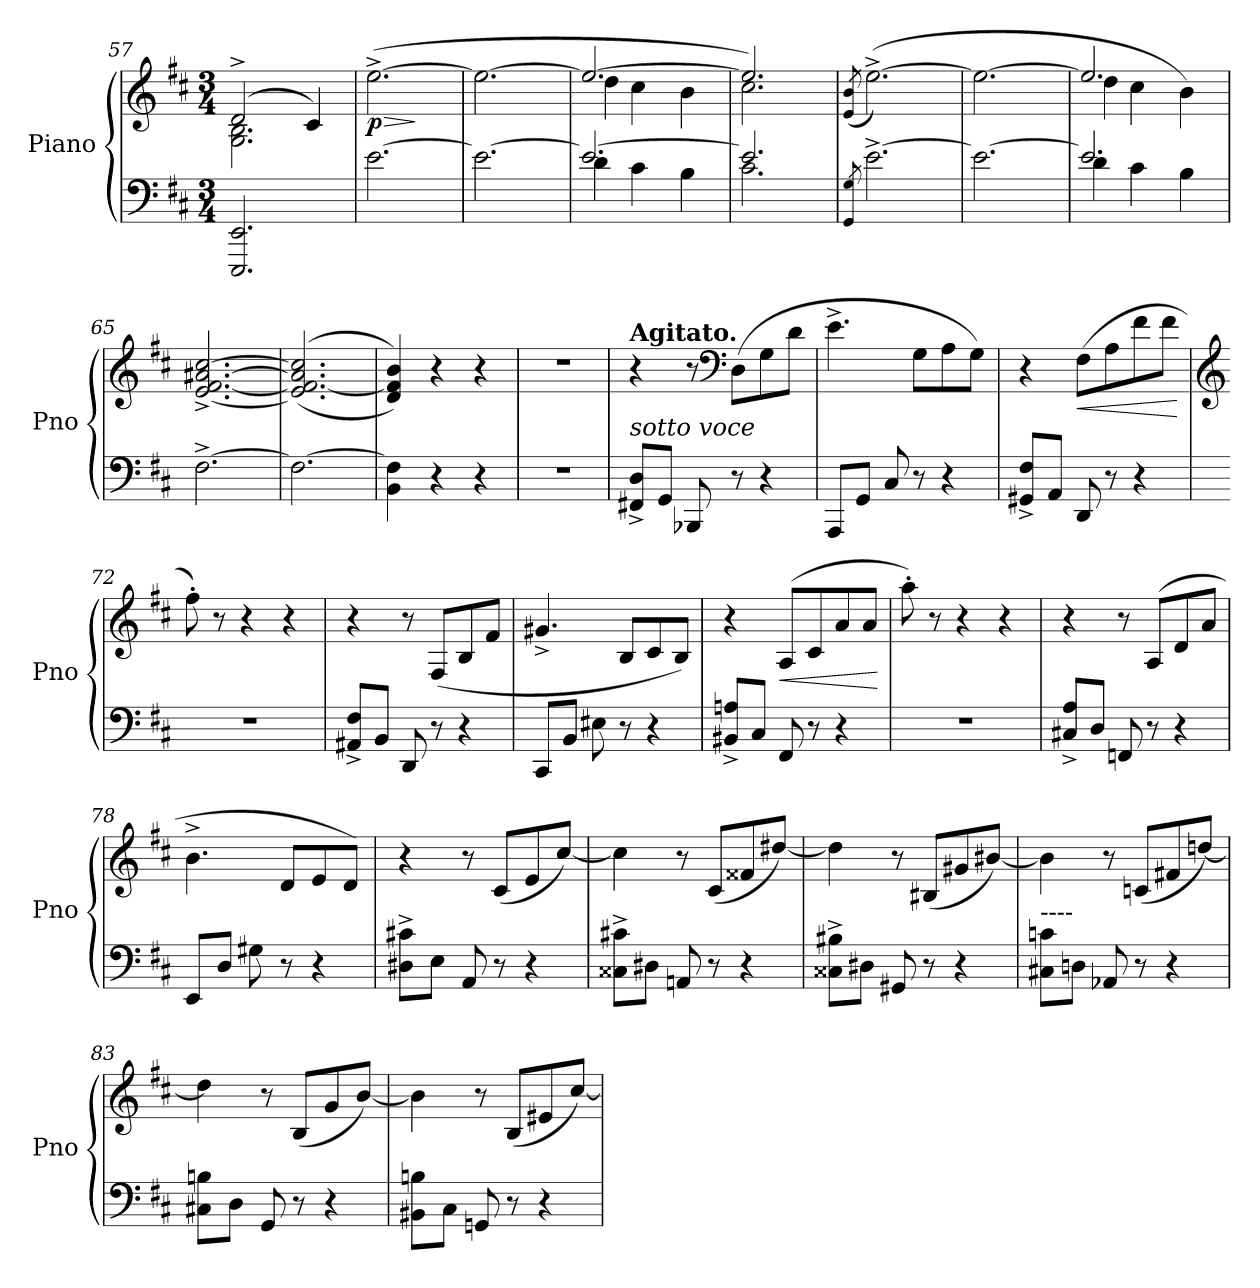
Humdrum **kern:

**kern	**kern	**dynam
*part1	*part1	*part1
*staff2	*staff1	*staff1/2
*I"Piano	*	*
*I'Pno	*	*
!!LO:LB:g=z
*clefF4	*clefG2	*
*k[f#c#]	*k[f#c#]	*
*M3/4	*M3/4	*
=57	=57	=57
*	*^	*
2.EEE/ 2.EE/	(2d^/	2.G\ 2.B\	.
.	4c#/)	.	.
*	*v	*v	*
=58	=58	=58
!	!	!LO:HP:b
!	!	!LO:DY:n=1:b
[2.e\	([2.ee^\	> p
.	.	]
=59	=59	=59
2.e\_	2.ee\_	.
=60	=60	=60
*^	*^	*
2.e/_	4d\	2.ee/_	4dd\	.
.	4c#\	.	4cc#\	.
.	4B\	.	4b\	.
=61	=61	=61	=61	=61
2.e/]	2.c#\	2.ee/])	2.cc#\	.
*v	*v	*	*	*
*	*v	*v	*
=62	=62	=62
8qGG/ 8qG/	(>8qe/ 8qb/	.
[2.e^\	([2.ee^\)	.
=63	=63	=63
2.e\_	2.ee\_	.
=64	=64	=64
*^	*^	*
2.e/]	4d\	2.ee/]	4dd\	.
.	4c#\	.	4cc#\	.
.	4B\	.	4b\)	.
*v	*v	*	*	*
*	*v	*v	*
=65	=65	=65
[2.F#^\	[2.e/^ [2.f#/^ [2.a#X/^ [2.cc#/^	.
=66	=66	=66
2.F#\_	((2.e/] 2.f#/_ 2.a#/] 2.cc#/]	.
=67	=67	=67
4BB\ 4F#\]	4d/ 4f#/] 4b/))	.
4r	4r	.
4r	4r	.
=68	=68	=68
2.r	2.r	.
!!LO:LB:g=z
=69	=69	=69
!	!LO:TX:a:B:t=Agitato.	!
!LO:TX:a:i:t=sotto voce	!	!
8FF#X/^ 8D/^L	4r	.
8GG/J	.	.
8BBB-X/	8r	.
*	*clefF4	*
8r	(8D\L	.
4r	8G\	.
.	8d\J	.
=70	=70	=70
8AAA/L	4.e^\	.
8GG/J	.	.
8C#/	.	.
8r	8G\L	.
4r	8A\	.
.	8G\J)	.
=71	=71	=71
8GG#X/^ 8F#/^L	4r	.
8AA/J	.	.
!	!	!LO:HP:b
8DD/	(8F#\L	<
8r	8A\	.
4r	8f#\	.
.	8f#\J	.
.	.	[
=72	=72	=72
*	*clefG2	*
2.r	8ff#'\)	.
.	8r	.
.	4r	.
.	4r	.
=73	=73	=73
8AA#X/^ 8F#/^L	4r	.
!	!	!LO:DY:a=2
8BB/J	.	other-dynamics
8DD/	8r	.
8r	(8F#/L	.
4r	8B/	.
.	8f#/J	.
=74	=74	=74
8CC#/L	4.g#X^/	.
8BB/J	.	.
8E#X\	.	.
8r	8B/L	.
4r	8c#/	.
.	8B/J)	.
!!LO:PB:g=z
=75	=75	=75
8BB#X/^ 8An/^L	4r	.
8C#/J	.	.
!	!	!LO:HP:b
8FF#/	(>8A/L	<
8r	8c#/	.
4r	8a/	.
.	8a/J	.
.	.	[
!!LO:PB:g=z
=76	=76	=76
2.r	8aa'\)	.
.	8r	.
.	4r	.
.	4r	.
=77	=77	=77
8C#X/^ 8A/^L	4r	.
8D/J	.	.
!	!	!LO:DY:a=2
8FFn/	8r	other-dynamics
8r	(8A/L	.
4r	8d/	.
.	8a/J	.
=78	=78	=78
8EE/L	4.b^\	.
8D/J	.	.
8G#X\	.	.
8r	8d/L	.
4r	8e/	.
.	8d/J)	.
=79	=79	=79
8D#X\^ 8c#X\^L	4r	.
8E\J	.	.
8AA/	8r	.
8r	(8c#/L	.
4r	8e/	.
.	[8cc#/J)	.
=80	=80	=80
8C##X\^ 8c#X\^L	4cc#\]	.
8D#X\J	.	.
8AAn/	8r	.
!	!	!LO:DY:b
8r	(8c#/L	other-dynamics
4r	8f##X/	.
.	[8dd#X/J)	.
=81	=81	=81
8C##X\^ 8B#X\^L	4dd#\]	.
8D#X\J	.	.
8GG#X/	8r	.
8r	(8B#X/L	.
4r	8g#X/	.
.	[8b#X/J)	.
!!LO:PB:g=z
=82	=82	=82
!LO:TX:a:t=----	!	!
8C#X\ 8cn\L	4b#\]	.
8Dn\J	.	.
8AA-X/	8r	.
8r	(8cn/L	.
4r	8f#X/	.
.	[8ddn/J)	.
=83	=83	=83
8C#X\ 8Bn\L	4ddn\]	.
8D\J	.	.
8GG/	8r	.
8r	(8B/L	.
4r	8g/	.
.	[8b/J)	.
=84	=84	=84
8BB#X\ 8Bn\L	4b\]	.
8C#\J	.	.
8GGn/	8r	.
8r	(8B/L	.
4r	8e#X/	.
.	[8cc#/J)	.
=	=	=
*-	*-	*-
